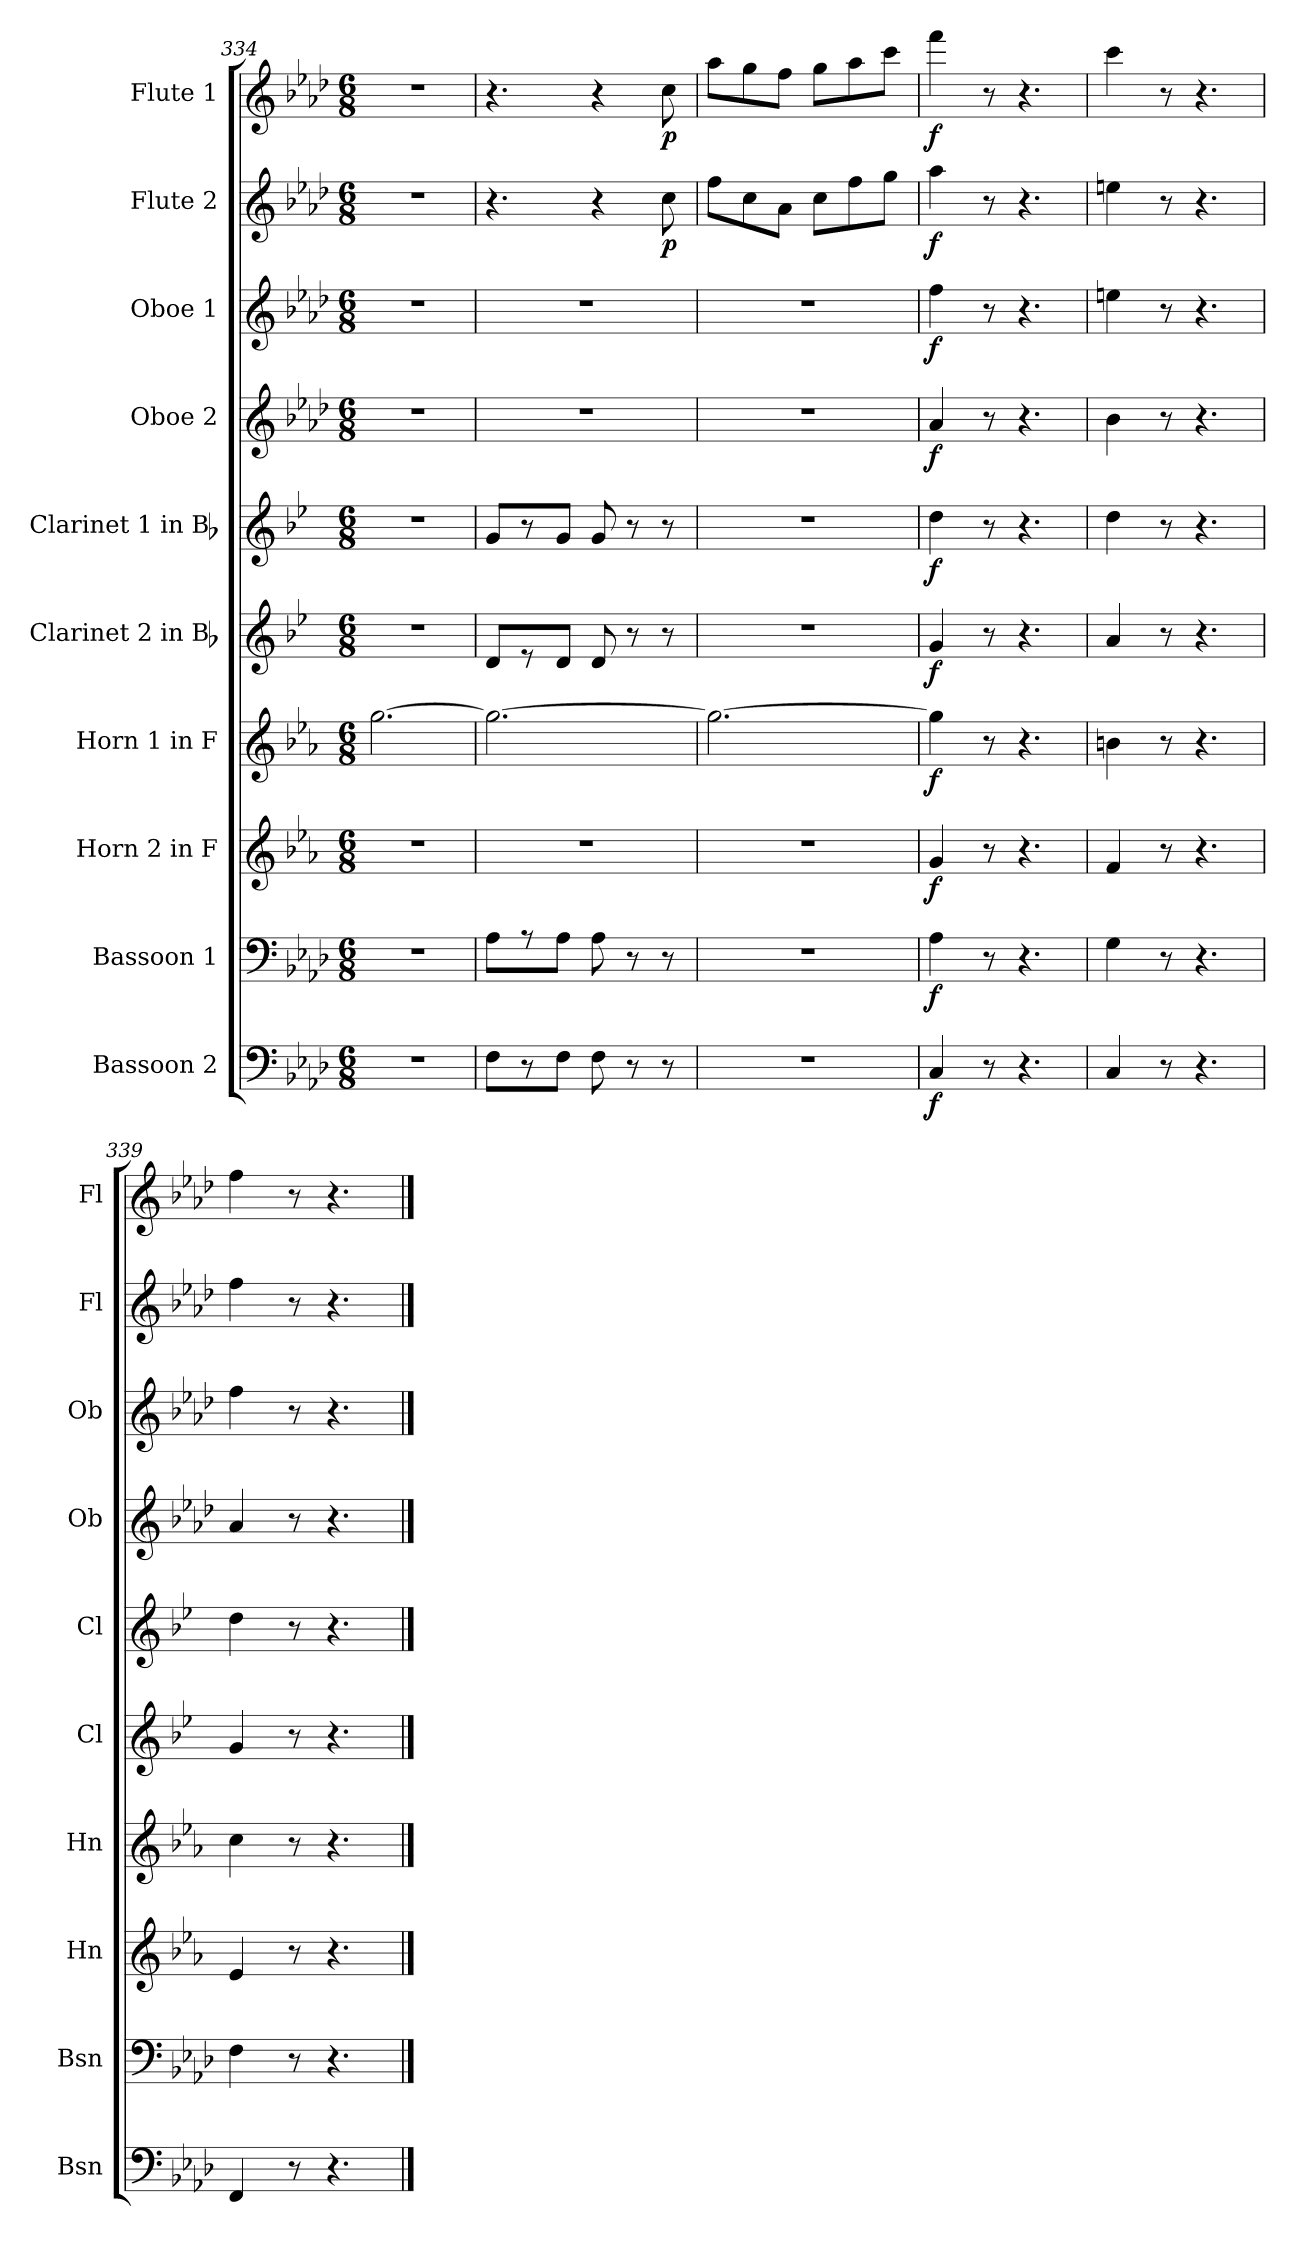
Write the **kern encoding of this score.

**kern	**dynam	**kern	**dynam	**kern	**dynam	**kern	**dynam	**kern	**dynam	**kern	**dynam	**kern	**dynam	**kern	**dynam	**kern	**dynam	**kern	**dynam
*part10	*part10	*part9	*part9	*part8	*part8	*part7	*part7	*part6	*part6	*part5	*part5	*part4	*part4	*part3	*part3	*part2	*part2	*part1	*part1
*staff10	*staff10	*staff9	*staff9	*staff8	*staff8	*staff7	*staff7	*staff6	*staff6	*staff5	*staff5	*staff4	*staff4	*staff3	*staff3	*staff2	*staff2	*staff1	*staff1
*I"Bassoon 2	*	*I"Bassoon 1	*	*I"Horn 2 in F	*	*I"Horn 1 in F	*	*I"Clarinet 2 in Bb	*	*I"Clarinet 1 in Bb	*	*I"Oboe 2	*	*I"Oboe 1	*	*I"Flute 2	*	*I"Flute 1	*
*I'Bsn	*	*I'Bsn	*	*I'Hn	*	*I'Hn	*	*I'Cl	*	*I'Cl	*	*I'Ob	*	*I'Ob	*	*I'Fl	*	*I'Fl	*
*clefF4	*	*clefF4	*	*clefG2	*	*clefG2	*	*clefG2	*	*clefG2	*	*clefG2	*	*clefG2	*	*clefG2	*	*clefG2	*
*	*	*	*	*ITrd4c7	*	*ITrd4c7	*	*ITrd1c2	*	*ITrd1c2	*	*	*	*	*	*	*	*	*
*k[b-e-a-d-]	*	*k[b-e-a-d-]	*	*k[b-e-a-d-]	*	*k[b-e-a-d-]	*	*k[b-e-a-d-]	*	*k[b-e-a-d-]	*	*k[b-e-a-d-]	*	*k[b-e-a-d-]	*	*k[b-e-a-d-]	*	*k[b-e-a-d-]	*
*M6/8	*	*M6/8	*	*M6/8	*	*M6/8	*	*M6/8	*	*M6/8	*	*M6/8	*	*M6/8	*	*M6/8	*	*M6/8	*
=334	=334	=334	=334	=334	=334	=334	=334	=334	=334	=334	=334	=334	=334	=334	=334	=334	=334	=334	=334
2.r	.	2.r	.	2.r	.	[2.cc\	.	2.r	.	2.r	.	2.r	.	2.r	.	2.r	.	2.r	.
=335	=335	=335	=335	=335	=335	=335	=335	=335	=335	=335	=335	=335	=335	=335	=335	=335	=335	=335	=335
8F\L	.	8A-\L	.	2.r	.	2.cc\_	.	8c/L	.	8f/L	.	2.r	.	2.r	.	4.r	.	4.r	.
8r	.	8r	.	.	.	.	.	8r	.	8r	.	.	.	.	.	.	.	.	.
8F\J	.	8A-\J	.	.	.	.	.	8c/J	.	8f/J	.	.	.	.	.	.	.	.	.
8F\	.	8A-\	.	.	.	.	.	8c/	.	8f/	.	.	.	.	.	4r	.	4r	.
8r	.	8r	.	.	.	.	.	8r	.	8r	.	.	.	.	.	.	.	.	.
!	!	!	!	!	!	!	!	!	!	!	!	!	!	!	!	!	!LO:DY:b	!	!LO:DY:b
8r	.	8r	.	.	.	.	.	8r	.	8r	.	.	.	.	.	8cc\	p	8cc\	p
=336	=336	=336	=336	=336	=336	=336	=336	=336	=336	=336	=336	=336	=336	=336	=336	=336	=336	=336	=336
2.r	.	2.r	.	2.r	.	2.cc\_	.	2.r	.	2.r	.	2.r	.	2.r	.	8ff\L	.	8aa-\L	.
.	.	.	.	.	.	.	.	.	.	.	.	.	.	.	.	8cc\	.	8gg\	.
.	.	.	.	.	.	.	.	.	.	.	.	.	.	.	.	8a-\J	.	8ff\J	.
.	.	.	.	.	.	.	.	.	.	.	.	.	.	.	.	8cc\L	.	8gg\L	.
.	.	.	.	.	.	.	.	.	.	.	.	.	.	.	.	8ff\	.	8aa-\	.
.	.	.	.	.	.	.	.	.	.	.	.	.	.	.	.	8gg\J	.	8ccc\J	.
=337	=337	=337	=337	=337	=337	=337	=337	=337	=337	=337	=337	=337	=337	=337	=337	=337	=337	=337	=337
!	!LO:DY:b	!	!LO:DY:b	!	!LO:DY:b	!	!LO:DY:b	!	!LO:DY:b	!	!LO:DY:b	!	!LO:DY:b	!	!LO:DY:b	!	!LO:DY:b	!	!LO:DY:b
4C/	f	4A-\	f	4c/	f	4cc\]	f	4f/	f	4cc\	f	4a-/	f	4ff\	f	4aa-\	f	4fff\	f
8r	.	8r	.	8r	.	8r	.	8r	.	8r	.	8r	.	8r	.	8r	.	8r	.
4.r	.	4.r	.	4.r	.	4.r	.	4.r	.	4.r	.	4.r	.	4.r	.	4.r	.	4.r	.
=338	=338	=338	=338	=338	=338	=338	=338	=338	=338	=338	=338	=338	=338	=338	=338	=338	=338	=338	=338
4C/	.	4G\	.	4B-/	.	4en\	.	4g/	.	4cc\	.	4b-\	.	4een\	.	4een\	.	4ccc\	.
8r	.	8r	.	8r	.	8r	.	8r	.	8r	.	8r	.	8r	.	8r	.	8r	.
4.r	.	4.r	.	4.r	.	4.r	.	4.r	.	4.r	.	4.r	.	4.r	.	4.r	.	4.r	.
=339	=339	=339	=339	=339	=339	=339	=339	=339	=339	=339	=339	=339	=339	=339	=339	=339	=339	=339	=339
4FF/	.	4F\	.	4A-/	.	4f\	.	4f/	.	4cc\	.	4a-/	.	4ff\	.	4ff\	.	4ff\	.
8r	.	8r	.	8r	.	8r	.	8r	.	8r	.	8r	.	8r	.	8r	.	8r	.
4.r	.	4.r	.	4.r	.	4.r	.	4.r	.	4.r	.	4.r	.	4.r	.	4.r	.	4.r	.
==	==	==	==	==	==	==	==	==	==	==	==	==	==	==	==	==	==	==	==
*-	*-	*-	*-	*-	*-	*-	*-	*-	*-	*-	*-	*-	*-	*-	*-	*-	*-	*-	*-
